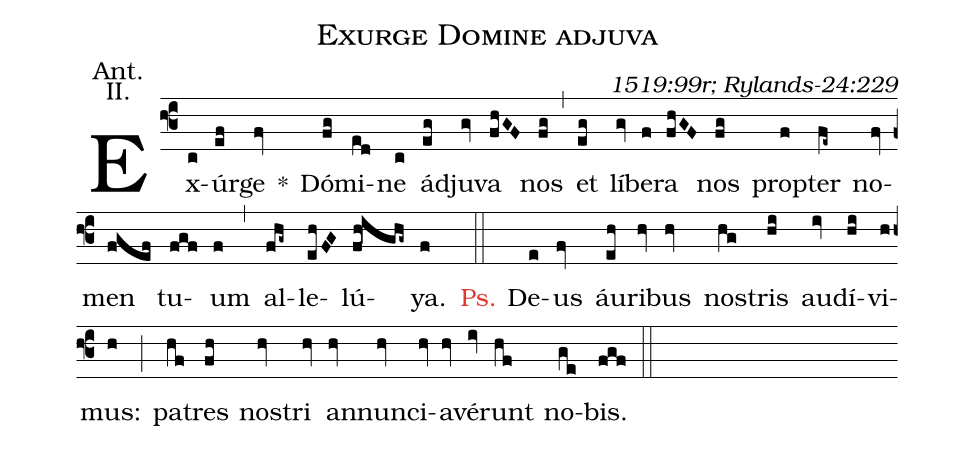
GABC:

name: Exurge Domine adjuva;
commentary: 1519:99r; Rylands-24:229;
annotation: Ant.;
annotation: II.;
%%
(f3) Ex(c)úr(ef)ge(fv) *() Dó(fg)mi(ed)ne(c) ád(eg)ju(gv)va(fhGF) nos(fg) (,)
et(eg) lí(gv)be(f)ra(fhGF) nos(fg) prop(f)ter(fe~) no(fv)men(fgef) tu(fgf)um(f) (,)
al(fhg~)le(ehFG)lú(fh@ighg~)ya.(f) (::)

<c>Ps.</c> De(e)us(fv) áu(eh)ri(hv)bus(hv) nos(hg)tris(hi) au(iv)dí(hi)vi(h)mus:(h) (;)
pa(hf)tres(fh) nos(hv)tri(hv) an(hv)nun(hv)ci(hv)a(hv)vé(iv)runt(hf) no(ge)bis.(fgf) (::)
